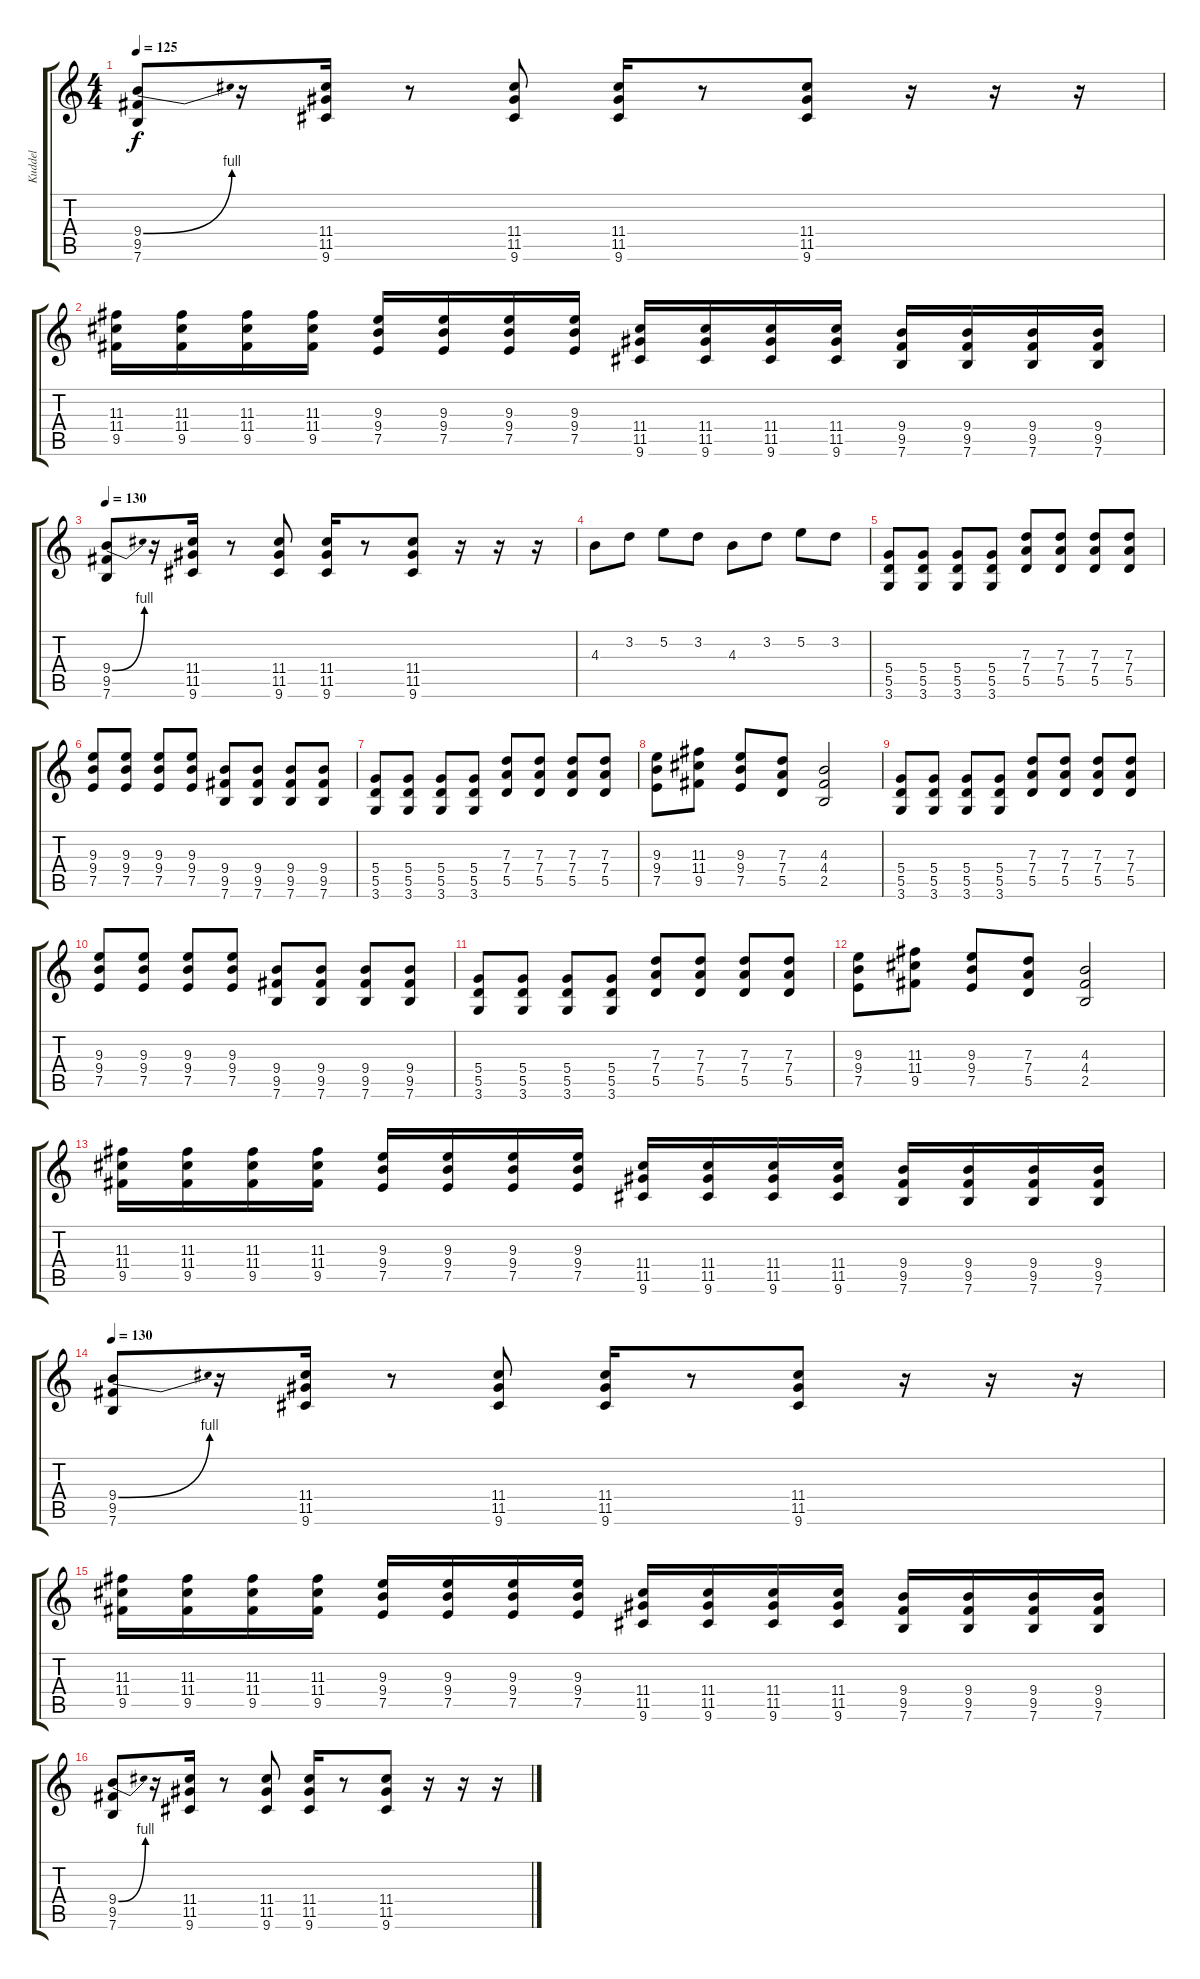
\track ("Kuddel" "Kuddel") {instrument overdrivenguitar}
\staff {score tabs}
\tuning (E4 B3 G3 D3 A2 E2) {hide}
\ts (4 4)
\tempo 125
\clef g2
\ks c
(9.4{be (bend 0 0 60 4)} 9.5 7.6).8{dy f} r.16 (11.4 11.5 9.6).16 r.8 (11.4 11.5 9.6).8 (11.4 11.5 9.6).16 r.8 (11.4 11.5 9.6).8 r.16 r.16 r.16 |
(11.3 11.4 9.5).16 (11.3 11.4 9.5).16 (11.3 11.4 9.5).16 (11.3 11.4 9.5).16 (9.3 9.4 7.5).16 (9.3 9.4 7.5).16 (9.3 9.4 7.5).16 (9.3 9.4 7.5).16 (11.4 11.5 9.6).16 (11.4 11.5 9.6).16 (11.4 11.5 9.6).16 (11.4 11.5 9.6).16 (9.4 9.5 7.6).16 (9.4 9.5 7.6).16 (9.4 9.5 7.6).16 (9.4 9.5 7.6).16 |
\tempo 130
(9.4{be (bend 0 0 60 4)} 9.5 7.6).8 r.16 (11.4 11.5 9.6).16 r.8 (11.4 11.5 9.6).8 (11.4 11.5 9.6).16 r.8 (11.4 11.5 9.6).8 r.16 r.16 r.16 |
4.3.8 3.2.8 5.2.8 3.2.8 4.3.8 3.2.8 5.2.8 3.2.8 |
(5.4 5.5 3.6).8 (5.4 5.5 3.6).8 (5.4 5.5 3.6).8 (5.4 5.5 3.6).8 (7.3 7.4 5.5).8 (7.3 7.4 5.5).8 (7.3 7.4 5.5).8 (7.3 7.4 5.5).8 |
(9.3 9.4 7.5).8 (9.3 9.4 7.5).8 (9.3 9.4 7.5).8 (9.3 9.4 7.5).8 (9.4 9.5 7.6).8 (9.4 9.5 7.6).8 (9.4 9.5 7.6).8 (9.4 9.5 7.6).8 |
(5.4 5.5 3.6).8 (5.4 5.5 3.6).8 (5.4 5.5 3.6).8 (5.4 5.5 3.6).8 (7.3 7.4 5.5).8 (7.3 7.4 5.5).8 (7.3 7.4 5.5).8 (7.3 7.4 5.5).8 |
(9.3 9.4 7.5).8 (11.3 11.4 9.5).8 (9.3 9.4 7.5).8 (7.3 7.4 5.5).8 (4.3 4.4 2.5).2 |
(5.4 5.5 3.6).8 (5.4 5.5 3.6).8 (5.4 5.5 3.6).8 (5.4 5.5 3.6).8 (7.3 7.4 5.5).8 (7.3 7.4 5.5).8 (7.3 7.4 5.5).8 (7.3 7.4 5.5).8 |
(9.3 9.4 7.5).8 (9.3 9.4 7.5).8 (9.3 9.4 7.5).8 (9.3 9.4 7.5).8 (9.4 9.5 7.6).8 (9.4 9.5 7.6).8 (9.4 9.5 7.6).8 (9.4 9.5 7.6).8 |
(5.4 5.5 3.6).8 (5.4 5.5 3.6).8 (5.4 5.5 3.6).8 (5.4 5.5 3.6).8 (7.3 7.4 5.5).8 (7.3 7.4 5.5).8 (7.3 7.4 5.5).8 (7.3 7.4 5.5).8 |
(9.3 9.4 7.5).8 (11.3 11.4 9.5).8 (9.3 9.4 7.5).8 (7.3 7.4 5.5).8 (4.3 4.4 2.5).2 |
(11.3 11.4 9.5).16 (11.3 11.4 9.5).16 (11.3 11.4 9.5).16 (11.3 11.4 9.5).16 (9.3 9.4 7.5).16 (9.3 9.4 7.5).16 (9.3 9.4 7.5).16 (9.3 9.4 7.5).16 (11.4 11.5 9.6).16 (11.4 11.5 9.6).16 (11.4 11.5 9.6).16 (11.4 11.5 9.6).16 (9.4 9.5 7.6).16 (9.4 9.5 7.6).16 (9.4 9.5 7.6).16 (9.4 9.5 7.6).16 |
\tempo 130
(9.4{be (bend 0 0 60 4)} 9.5 7.6).8 r.16 (11.4 11.5 9.6).16 r.8 (11.4 11.5 9.6).8 (11.4 11.5 9.6).16 r.8 (11.4 11.5 9.6).8 r.16 r.16 r.16 |
(11.3 11.4 9.5).16 (11.3 11.4 9.5).16 (11.3 11.4 9.5).16 (11.3 11.4 9.5).16 (9.3 9.4 7.5).16 (9.3 9.4 7.5).16 (9.3 9.4 7.5).16 (9.3 9.4 7.5).16 (11.4 11.5 9.6).16 (11.4 11.5 9.6).16 (11.4 11.5 9.6).16 (11.4 11.5 9.6).16 (9.4 9.5 7.6).16 (9.4 9.5 7.6).16 (9.4 9.5 7.6).16 (9.4 9.5 7.6).16 |
(9.4{be (bend 0 0 60 4)} 9.5 7.6).8 r.16 (11.4 11.5 9.6).16 r.8 (11.4 11.5 9.6).8 (11.4 11.5 9.6).16 r.8 (11.4 11.5 9.6).8 r.16 r.16 r.16
